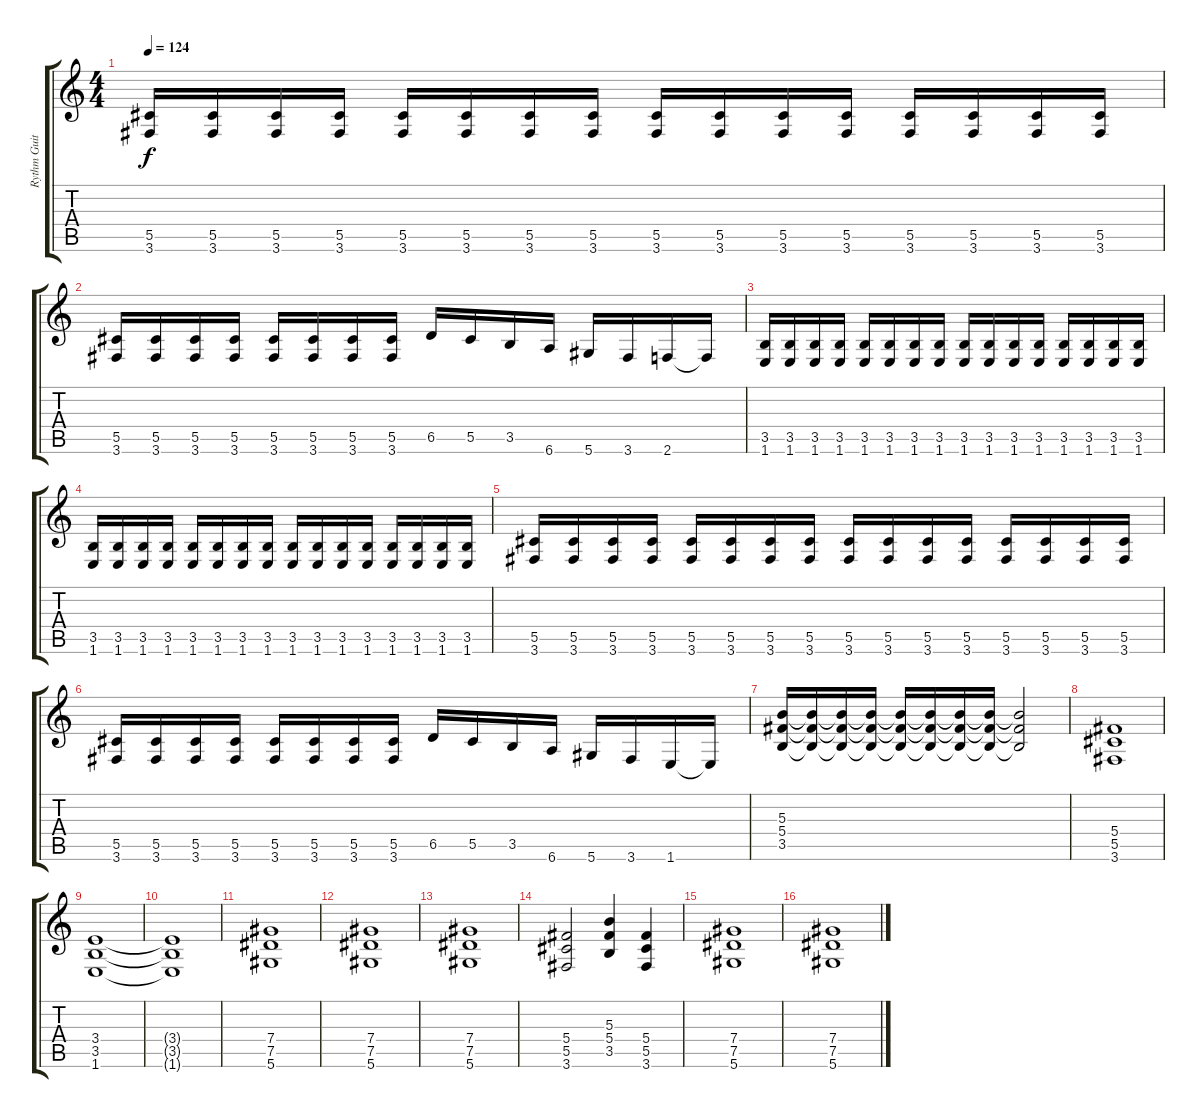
\track ("Rythm Guitar" "Rythm Guit") {instrument distortionguitar}
\staff {score tabs}
\tuning (Eb4 Bb3 Gb3 Db3 Ab2 Eb2) {hide}
\ts (4 4)
\tempo 124
\clef g2
\ks c
(5.5 3.6).16{dy f} (5.5 3.6).16 (5.5 3.6).16 (5.5 3.6).16 (5.5 3.6).16 (5.5 3.6).16 (5.5 3.6).16 (5.5 3.6).16 (5.5 3.6).16 (5.5 3.6).16 (5.5 3.6).16 (5.5 3.6).16 (5.5 3.6).16 (5.5 3.6).16 (5.5 3.6).16 (5.5 3.6).16 |
(5.5 3.6).16 (5.5 3.6).16 (5.5 3.6).16 (5.5 3.6).16 (5.5 3.6).16 (5.5 3.6).16 (5.5 3.6).16 (5.5 3.6).16 6.5.16 5.5.16 3.5.16 6.6.16 5.6.16 3.6.16 2.6.16 2.6{t}.16 |
(3.5 1.6).16 (3.5 1.6).16 (3.5 1.6).16 (3.5 1.6).16 (3.5 1.6).16 (3.5 1.6).16 (3.5 1.6).16 (3.5 1.6).16 (3.5 1.6).16 (3.5 1.6).16 (3.5 1.6).16 (3.5 1.6).16 (3.5 1.6).16 (3.5 1.6).16 (3.5 1.6).16 (3.5 1.6).16 |
(3.5 1.6).16 (3.5 1.6).16 (3.5 1.6).16 (3.5 1.6).16 (3.5 1.6).16 (3.5 1.6).16 (3.5 1.6).16 (3.5 1.6).16 (3.5 1.6).16 (3.5 1.6).16 (3.5 1.6).16 (3.5 1.6).16 (3.5 1.6).16 (3.5 1.6).16 (3.5 1.6).16 (3.5 1.6).16 |
(5.5 3.6).16 (5.5 3.6).16 (5.5 3.6).16 (5.5 3.6).16 (5.5 3.6).16 (5.5 3.6).16 (5.5 3.6).16 (5.5 3.6).16 (5.5 3.6).16 (5.5 3.6).16 (5.5 3.6).16 (5.5 3.6).16 (5.5 3.6).16 (5.5 3.6).16 (5.5 3.6).16 (5.5 3.6).16 |
(5.5 3.6).16 (5.5 3.6).16 (5.5 3.6).16 (5.5 3.6).16 (5.5 3.6).16 (5.5 3.6).16 (5.5 3.6).16 (5.5 3.6).16 6.5.16 5.5.16 3.5.16 6.6.16 5.6.16 3.6.16 1.6.16 1.6{t}.16 |
(5.3 5.4 3.5).16 (5.3{t} 5.4{t} 3.5{t}).16 (5.3{t} 5.4{t} 3.5{t}).16 (5.3{t} 5.4{t} 3.5{t}).16 (5.3{t} 5.4{t} 3.5{t}).16 (5.3{t} 5.4{t} 3.5{t}).16 (5.3{t} 5.4{t} 3.5{t}).16 (5.3{t} 5.4{t} 3.5{t}).16 (5.3{t} 5.4{t} 3.5{t}).2 |
(5.4 5.5 3.6).1 |
(3.4 3.5 1.6).1 |
(3.4{t} 3.5{t} 1.6{t}).1 |
(7.4 7.5 5.6).1 |
(7.4 7.5 5.6).1 |
(7.4 7.5 5.6).1 |
(5.4 5.5 3.6).2 (5.3 5.4 3.5).4 (5.4 5.5 3.6).4 |
(7.4 7.5 5.6).1 |
(7.4 7.5 5.6).1
